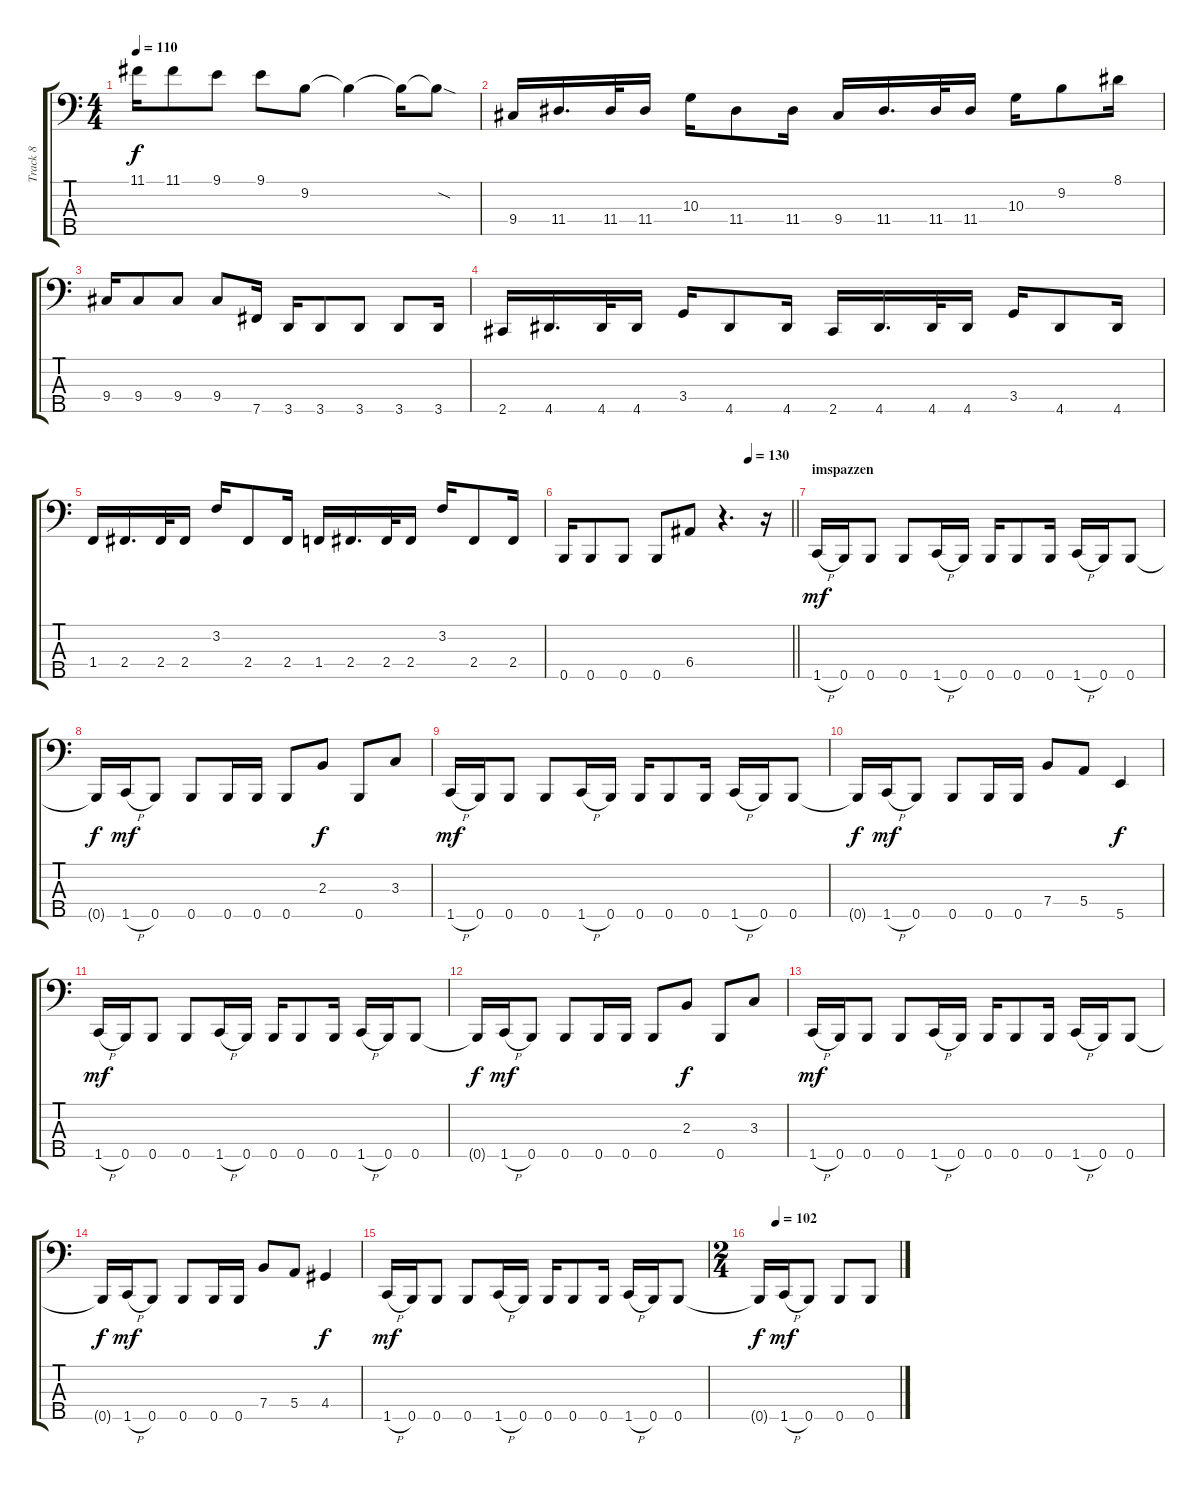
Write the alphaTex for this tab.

\track ("Track 8" "Track 8") {instrument electricbassfinger}
\staff {score tabs}
\tuning (G2 D2 A1 E1 B0) {hide}
\ts (4 4)
\tempo 110
\clef f4
\ks c
11.1.16{dy f} 11.1.8 9.1.8 9.1.8 9.2.8 9.2{t}.4 9.2{t}.16 9.2{sod t}.8 |
9.4.16 11.4.16{d} 11.4.32 11.4.16 10.3.16 11.4.8 11.4.16 9.4.16 11.4.16{d} 11.4.32 11.4.16 10.3.16 9.2.8 8.1.16 |
9.4.16 9.4.8 9.4.8 9.4.8 7.5.16 3.5.16 3.5.8 3.5.8 3.5.8 3.5.16 |
2.5.16 4.5.16{d} 4.5.32 4.5.16 3.4.16 4.5.8 4.5.16 2.5.16 4.5.16{d} 4.5.32 4.5.16 3.4.16 4.5.8 4.5.16 |
1.4.16 2.4.16{d} 2.4.32 2.4.16 3.2.16 2.4.8 2.4.16 1.4.16 2.4.16{d} 2.4.32 2.4.16 3.2.16 2.4.8 2.4.16 |
\tempo (130 0.8125)
\barLineRight lightlight
0.5.16 0.5.8 0.5.8 0.5.8 6.4.8 r.4{d} r.16 |
\section ("" "imspazzen")
1.5{h}.16{dy mf} 0.5.16 0.5.8 0.5.8 1.5{h}.16 0.5.16 0.5.16 0.5.8 0.5.16 1.5{h}.16 0.5.16 0.5.8 |
0.5{t}.16{dy f} 1.5{h}.16{dy mf} 0.5.8 0.5.8 0.5.16 0.5.16 0.5.8 2.3.8{dy f} 0.5.8 3.3.8 |
1.5{h}.16{dy mf} 0.5.16 0.5.8 0.5.8 1.5{h}.16 0.5.16 0.5.16 0.5.8 0.5.16 1.5{h}.16 0.5.16 0.5.8 |
0.5{t}.16{dy f} 1.5{h}.16{dy mf} 0.5.8 0.5.8 0.5.16 0.5.16 7.4.8 5.4.8 5.5.4{dy f} |
1.5{h}.16{dy mf} 0.5.16 0.5.8 0.5.8 1.5{h}.16 0.5.16 0.5.16 0.5.8 0.5.16 1.5{h}.16 0.5.16 0.5.8 |
0.5{t}.16{dy f} 1.5{h}.16{dy mf} 0.5.8 0.5.8 0.5.16 0.5.16 0.5.8 2.3.8{dy f} 0.5.8 3.3.8 |
1.5{h}.16{dy mf} 0.5.16 0.5.8 0.5.8 1.5{h}.16 0.5.16 0.5.16 0.5.8 0.5.16 1.5{h}.16 0.5.16 0.5.8 |
0.5{t}.16{dy f} 1.5{h}.16{dy mf} 0.5.8 0.5.8 0.5.16 0.5.16 7.4.8 5.4.8 4.4.4{dy f} |
1.5{h}.16{dy mf} 0.5.16 0.5.8 0.5.8 1.5{h}.16 0.5.16 0.5.16 0.5.8 0.5.16 1.5{h}.16 0.5.16 0.5.8 |
\ts (2 4)
\tempo (102 0.125)
0.5{t}.16{dy f} 1.5{h}.16{dy mf} 0.5.8 0.5.8 0.5.8
